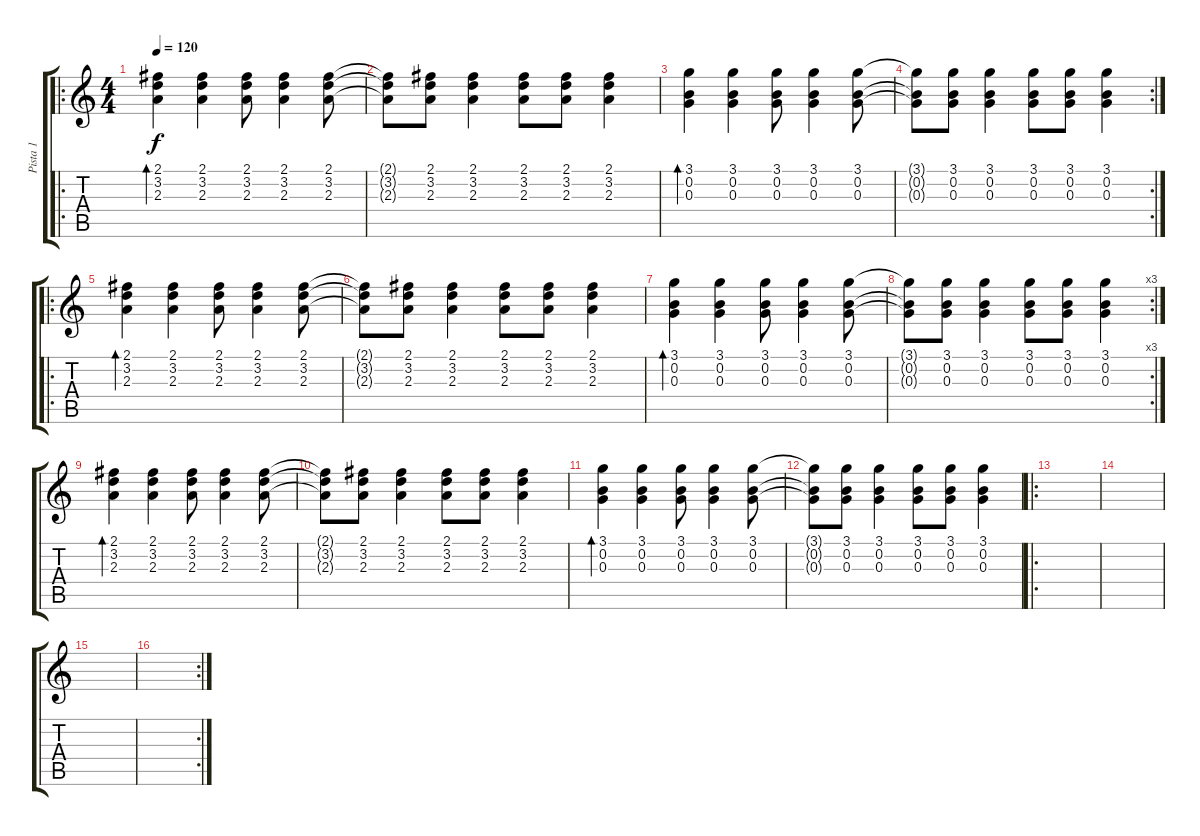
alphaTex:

\track ("Pista 1" "Pista 1") {instrument electricguitarclean}
\staff {score tabs}
\tuning (E4 B3 G3 D3 A2 E2) {hide}
\ro
\ts (4 4)
\tempo 120
\clef g2
\ks c
(2.1 3.2 2.3).4{bd 240 dy f instrument electricguitarclean} (2.1 3.2 2.3).4 (2.1 3.2 2.3).8 (2.1 3.2 2.3).4 (2.1 3.2 2.3).8 |
(2.1{t} 3.2{t} 2.3{t}).8 (2.1 3.2 2.3).8 (2.1 3.2 2.3).4 (2.1 3.2 2.3).8 (2.1 3.2 2.3).8 (2.1 3.2 2.3).4 |
(3.1 0.2 0.3).4{bd 240} (3.1 0.2 0.3).4 (3.1 0.2 0.3).8 (3.1 0.2 0.3).4 (3.1 0.2 0.3).8 |
\rc 2
(3.1{t} 0.2{t} 0.3{t}).8 (3.1 0.2 0.3).8 (3.1 0.2 0.3).4 (3.1 0.2 0.3).8 (3.1 0.2 0.3).8 (3.1 0.2 0.3).4 |
\ro
(2.1 3.2 2.3).4{bd 240} (2.1 3.2 2.3).4 (2.1 3.2 2.3).8 (2.1 3.2 2.3).4 (2.1 3.2 2.3).8 |
(2.1{t} 3.2{t} 2.3{t}).8 (2.1 3.2 2.3).8 (2.1 3.2 2.3).4 (2.1 3.2 2.3).8 (2.1 3.2 2.3).8 (2.1 3.2 2.3).4 |
(3.1 0.2 0.3).4{bd 240} (3.1 0.2 0.3).4 (3.1 0.2 0.3).8 (3.1 0.2 0.3).4 (3.1 0.2 0.3).8 |
\rc 3
(3.1{t} 0.2{t} 0.3{t}).8 (3.1 0.2 0.3).8 (3.1 0.2 0.3).4 (3.1 0.2 0.3).8 (3.1 0.2 0.3).8 (3.1 0.2 0.3).4 |
(2.1 3.2 2.3).4{bd 240} (2.1 3.2 2.3).4 (2.1 3.2 2.3).8 (2.1 3.2 2.3).4 (2.1 3.2 2.3).8 |
(2.1{t} 3.2{t} 2.3{t}).8 (2.1 3.2 2.3).8 (2.1 3.2 2.3).4 (2.1 3.2 2.3).8 (2.1 3.2 2.3).8 (2.1 3.2 2.3).4 |
(3.1 0.2 0.3).4{bd 240} (3.1 0.2 0.3).4 (3.1 0.2 0.3).8 (3.1 0.2 0.3).4 (3.1 0.2 0.3).8 |
(3.1{t} 0.2{t} 0.3{t}).8 (3.1 0.2 0.3).8 (3.1 0.2 0.3).4 (3.1 0.2 0.3).8 (3.1 0.2 0.3).8 (3.1 0.2 0.3).4 |
\ro
|
|
|
\rc 2
